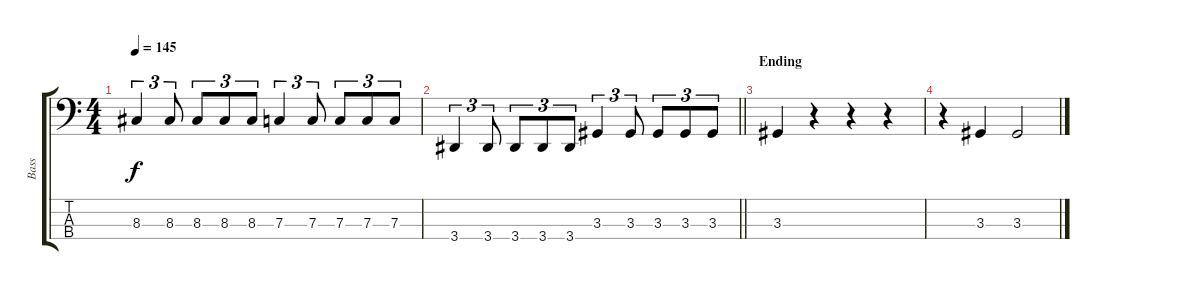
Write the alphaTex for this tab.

\track ("Bass" "Bass") {instrument electricbasspick}
\staff {score tabs}
\tuning (Eb2 Bb1 F1 C1) {hide}
\ts (4 4)
\tempo 145
\clef f4
\ks c
8.3.4{tu (3 2) dy f} 8.3.8{tu (3 2)} 8.3.8{tu (3 2)} 8.3.8{tu (3 2)} 8.3.8{tu (3 2)} 7.3.4{tu (3 2)} 7.3.8{tu (3 2)} 7.3.8{tu (3 2)} 7.3.8{tu (3 2)} 7.3.8{tu (3 2)} |
\barLineRight lightlight
3.4.4{tu (3 2)} 3.4.8{tu (3 2)} 3.4.8{tu (3 2)} 3.4.8{tu (3 2)} 3.4.8{tu (3 2)} 3.3.4{tu (3 2)} 3.3.8{tu (3 2)} 3.3.8{tu (3 2)} 3.3.8{tu (3 2)} 3.3.8{tu (3 2)} |
\section ("" "Ending")
3.3.4 r.4 r.4 r.4 |
r.4 3.3.4 3.3.2
